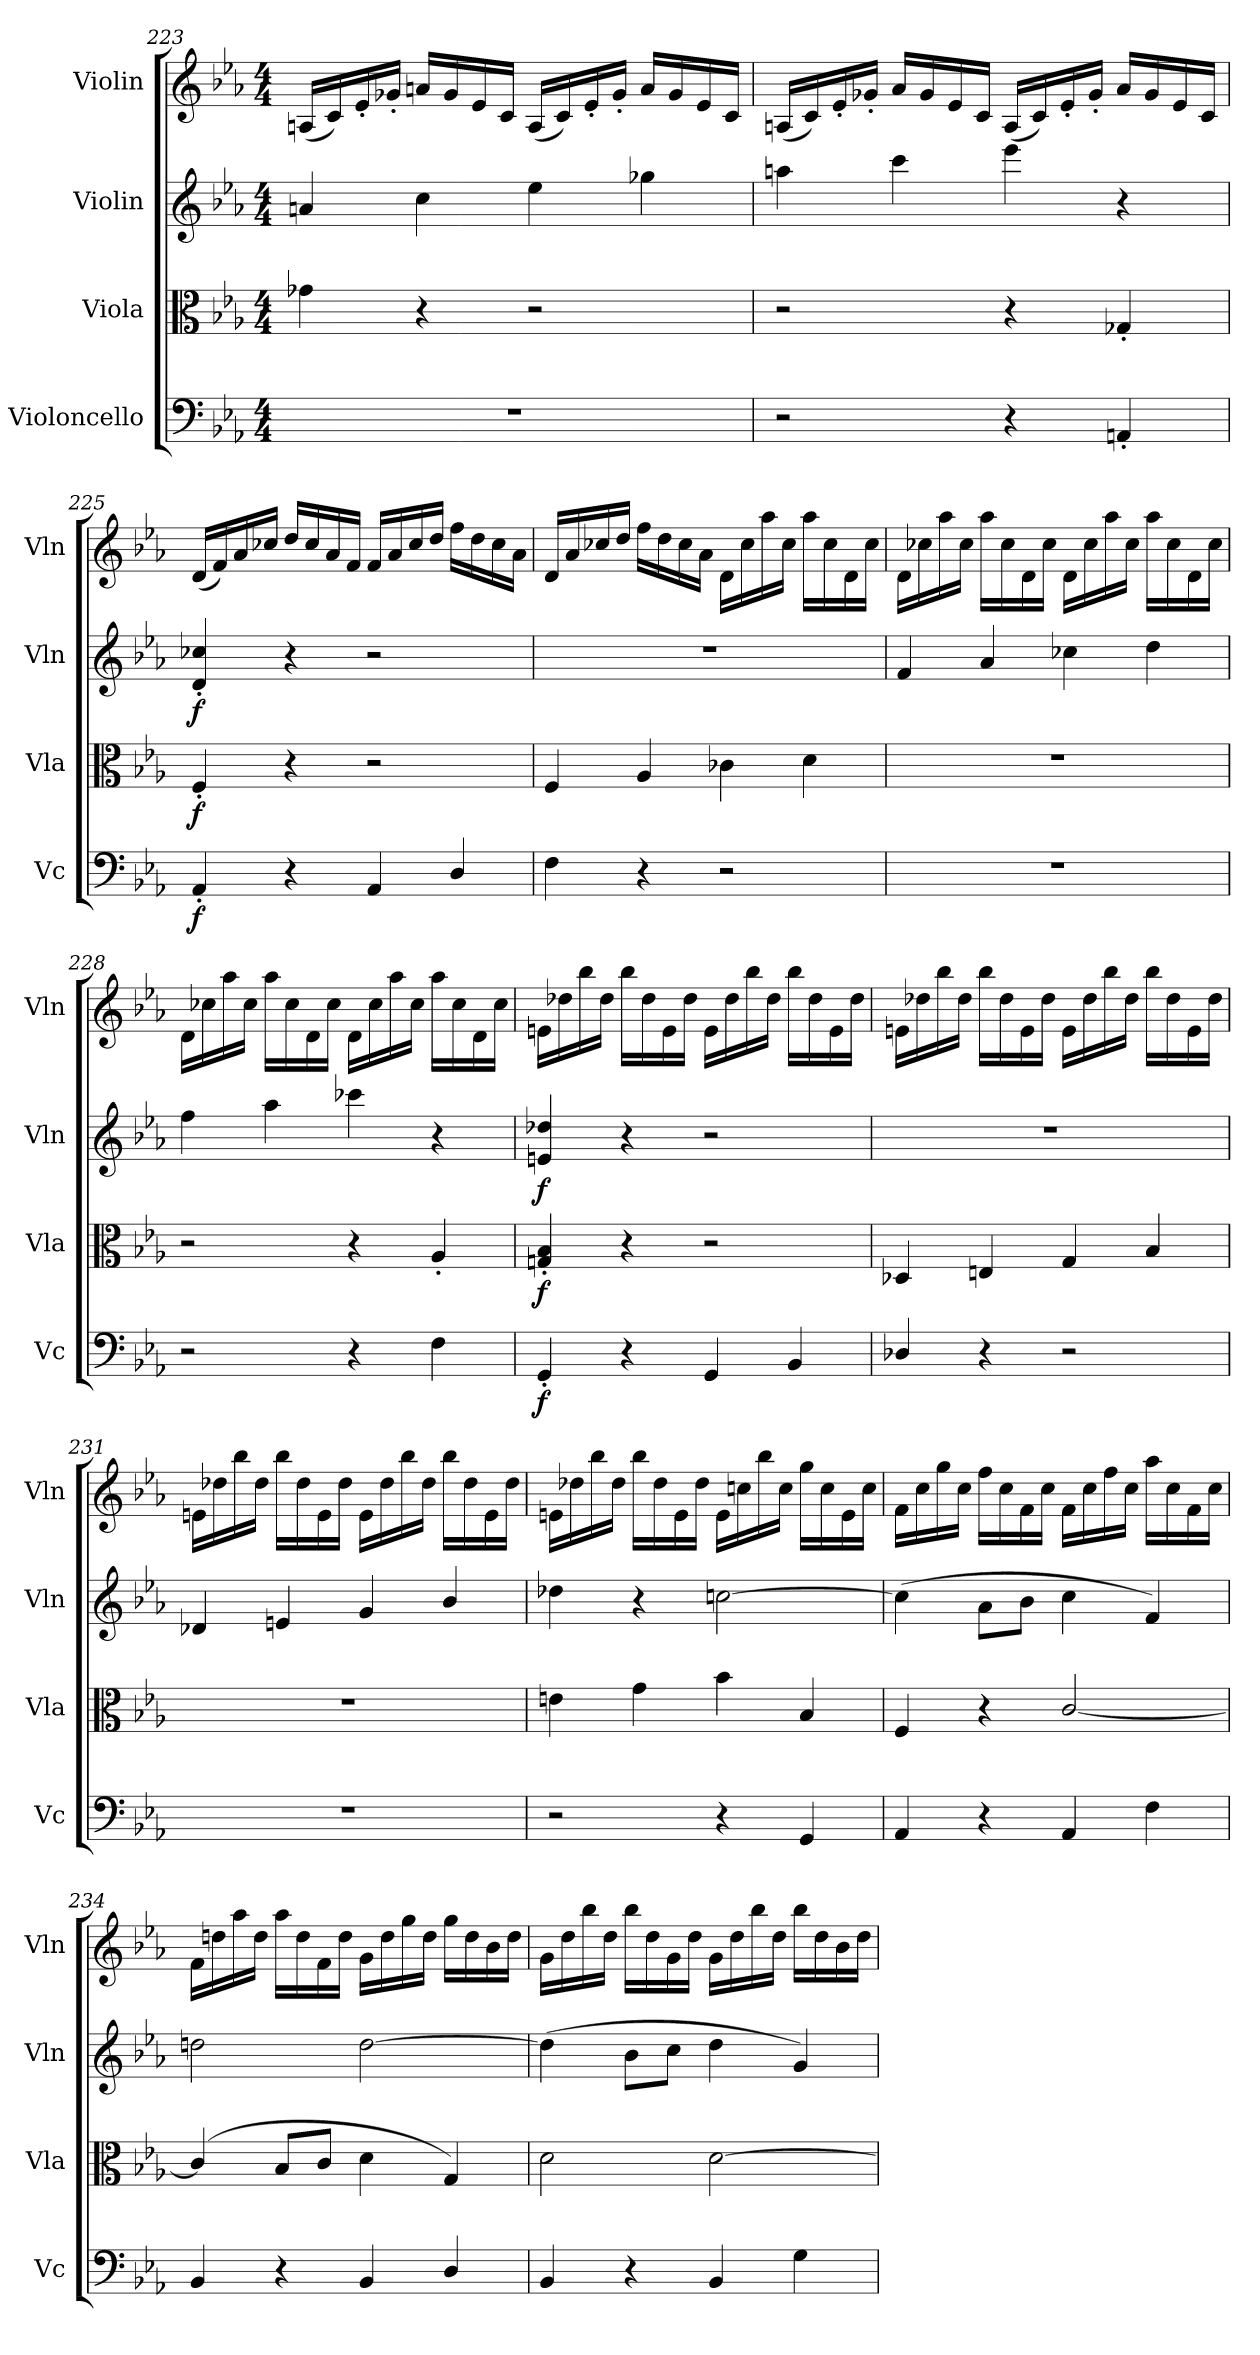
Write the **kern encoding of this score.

**kern	**dynam	**kern	**dynam	**kern	**dynam	**kern
*part4	*part4	*part3	*part3	*part2	*part2	*part1
*staff4	*staff4	*staff3	*staff3	*staff2	*staff2	*staff1
*I"Violoncello	*	*I"Viola	*	*I"Violin	*	*I"Violin
*I'Vc	*	*I'Vla	*	*I'Vln	*	*I'Vln
*clefF4	*	*clefC3	*	*clefG2	*	*clefG2
*k[b-e-a-]	*	*k[b-e-a-]	*	*k[b-e-a-]	*	*k[b-e-a-]
*E-:	*	*E-:	*	*E-:	*	*E-:
*M4/4	*	*M4/4	*	*M4/4	*	*M4/4
=223	=223	=223	=223	=223	=223	=223
1r	.	4g-X\	.	4an/	.	(16An/LL
.	.	.	.	.	.	16c/)
.	.	.	.	.	.	16e-'/
.	.	.	.	.	.	16g-X'/JJ
.	.	4r	.	4cc\	.	16an/LL
.	.	.	.	.	.	16g-/
.	.	.	.	.	.	16e-/
.	.	.	.	.	.	16c/JJ
.	.	2r	.	4ee-\	.	(16A/LL
.	.	.	.	.	.	16c/)
.	.	.	.	.	.	16e-'/
.	.	.	.	.	.	16g-'/JJ
.	.	.	.	4gg-X\	.	16a/LL
.	.	.	.	.	.	16g-/
.	.	.	.	.	.	16e-/
.	.	.	.	.	.	16c/JJ
=224	=224	=224	=224	=224	=224	=224
2r	.	2r	.	4aan\	.	(16An/LL
.	.	.	.	.	.	16c/)
.	.	.	.	.	.	16e-'/
.	.	.	.	.	.	16g-X'/JJ
.	.	.	.	4ccc\	.	16a-/LL
.	.	.	.	.	.	16g-/
.	.	.	.	.	.	16e-/
.	.	.	.	.	.	16c/JJ
4r	.	4r	.	4eee-\	.	(16A/LL
.	.	.	.	.	.	16c/)
.	.	.	.	.	.	16e-'/
.	.	.	.	.	.	16g-'/JJ
4AAn'/	.	4G-X'/	.	4r	.	16a-/LL
.	.	.	.	.	.	16g-/
.	.	.	.	.	.	16e-/
.	.	.	.	.	.	16c/JJ
=225	=225	=225	=225	=225	=225	=225
4AA-'/	f	4F'/	f	4d'/ 4cc-X'/	f	(16d/LL
.	.	.	.	.	.	16f/)
.	.	.	.	.	.	16a-/
.	.	.	.	.	.	16cc-X/JJ
4r	.	4r	.	4r	.	16dd/LL
.	.	.	.	.	.	16cc-/
.	.	.	.	.	.	16a-/
.	.	.	.	.	.	16f/JJ
4AA-/	.	2r	.	2r	.	16f/LL
.	.	.	.	.	.	16a-/
.	.	.	.	.	.	16cc-/
.	.	.	.	.	.	16dd/JJ
4D/	.	.	.	.	.	16ff\LL
.	.	.	.	.	.	16dd\
.	.	.	.	.	.	16cc-\
.	.	.	.	.	.	16a-\JJ
=226	=226	=226	=226	=226	=226	=226
4F\	.	4F/	.	1r	.	16d/LL
.	.	.	.	.	.	16a-/
.	.	.	.	.	.	16cc-X/
.	.	.	.	.	.	16dd/JJ
4r	.	4A-/	.	.	.	16ff\LL
.	.	.	.	.	.	16dd\
.	.	.	.	.	.	16cc-\
.	.	.	.	.	.	16a-\JJ
2r	.	4c-X\	.	.	.	16d\LL
.	.	.	.	.	.	16cc-\
.	.	.	.	.	.	16aa-\
.	.	.	.	.	.	16cc-\JJ
.	.	4d\	.	.	.	16aa-\LL
.	.	.	.	.	.	16cc-\
.	.	.	.	.	.	16d\
.	.	.	.	.	.	16cc-\JJ
=227	=227	=227	=227	=227	=227	=227
1r	.	1r	.	4f/	.	16d\LL
.	.	.	.	.	.	16cc-X\
.	.	.	.	.	.	16aa-\
.	.	.	.	.	.	16cc-\JJ
.	.	.	.	4a-/	.	16aa-\LL
.	.	.	.	.	.	16cc-\
.	.	.	.	.	.	16d\
.	.	.	.	.	.	16cc-\JJ
.	.	.	.	4cc-X\	.	16d\LL
.	.	.	.	.	.	16cc-\
.	.	.	.	.	.	16aa-\
.	.	.	.	.	.	16cc-\JJ
.	.	.	.	4dd\	.	16aa-\LL
.	.	.	.	.	.	16cc-\
.	.	.	.	.	.	16d\
.	.	.	.	.	.	16cc-\JJ
=228	=228	=228	=228	=228	=228	=228
2r	.	2r	.	4ff\	.	16d\LL
.	.	.	.	.	.	16cc-X\
.	.	.	.	.	.	16aa-\
.	.	.	.	.	.	16cc-\JJ
.	.	.	.	4aa-\	.	16aa-\LL
.	.	.	.	.	.	16cc-\
.	.	.	.	.	.	16d\
.	.	.	.	.	.	16cc-\JJ
4r	.	4r	.	4ccc-X\	.	16d\LL
.	.	.	.	.	.	16cc-\
.	.	.	.	.	.	16aa-\
.	.	.	.	.	.	16cc-\JJ
4F\	.	4A-'/	.	4r	.	16aa-\LL
.	.	.	.	.	.	16cc-\
.	.	.	.	.	.	16d\
.	.	.	.	.	.	16cc-\JJ
=229	=229	=229	=229	=229	=229	=229
4GG'/	f	4Gn'/ 4B-'/	f	4en/ 4dd-X/	f	16en\LL
.	.	.	.	.	.	16dd-X\
.	.	.	.	.	.	16bb-\
.	.	.	.	.	.	16dd-\JJ
4r	.	4r	.	4r	.	16bb-\LL
.	.	.	.	.	.	16dd-\
.	.	.	.	.	.	16e\
.	.	.	.	.	.	16dd-\JJ
4GG/	.	2r	.	2r	.	16e\LL
.	.	.	.	.	.	16dd-\
.	.	.	.	.	.	16bb-\
.	.	.	.	.	.	16dd-\JJ
4BB-/	.	.	.	.	.	16bb-\LL
.	.	.	.	.	.	16dd-\
.	.	.	.	.	.	16e\
.	.	.	.	.	.	16dd-\JJ
=230	=230	=230	=230	=230	=230	=230
4D-X/	.	4D-X/	.	1r	.	16en\LL
.	.	.	.	.	.	16dd-X\
.	.	.	.	.	.	16bb-\
.	.	.	.	.	.	16dd-\JJ
4r	.	4En/	.	.	.	16bb-\LL
.	.	.	.	.	.	16dd-\
.	.	.	.	.	.	16e\
.	.	.	.	.	.	16dd-\JJ
2r	.	4G/	.	.	.	16e\LL
.	.	.	.	.	.	16dd-\
.	.	.	.	.	.	16bb-\
.	.	.	.	.	.	16dd-\JJ
.	.	4B-/	.	.	.	16bb-\LL
.	.	.	.	.	.	16dd-\
.	.	.	.	.	.	16e\
.	.	.	.	.	.	16dd-\JJ
=231	=231	=231	=231	=231	=231	=231
1r	.	1r	.	4d-X/	.	16en\LL
.	.	.	.	.	.	16dd-X\
.	.	.	.	.	.	16bb-\
.	.	.	.	.	.	16dd-\JJ
.	.	.	.	4en/	.	16bb-\LL
.	.	.	.	.	.	16dd-\
.	.	.	.	.	.	16e\
.	.	.	.	.	.	16dd-\JJ
.	.	.	.	4g/	.	16e\LL
.	.	.	.	.	.	16dd-\
.	.	.	.	.	.	16bb-\
.	.	.	.	.	.	16dd-\JJ
.	.	.	.	4b-/	.	16bb-\LL
.	.	.	.	.	.	16dd-\
.	.	.	.	.	.	16e\
.	.	.	.	.	.	16dd-\JJ
=232	=232	=232	=232	=232	=232	=232
2r	.	4en\	.	4dd-X\	.	16en\LL
.	.	.	.	.	.	16dd-X\
.	.	.	.	.	.	16bb-\
.	.	.	.	.	.	16dd-\JJ
.	.	4g\	.	4r	.	16bb-\LL
.	.	.	.	.	.	16dd-\
.	.	.	.	.	.	16e\
.	.	.	.	.	.	16dd-\JJ
4r	.	4b-\	.	[2ccn\	.	16e\LL
.	.	.	.	.	.	16ccn\
.	.	.	.	.	.	16bb-\
.	.	.	.	.	.	16cc\JJ
4GG/	.	4B-/	.	.	.	16gg\LL
.	.	.	.	.	.	16cc\
.	.	.	.	.	.	16e\
.	.	.	.	.	.	16cc\JJ
=233	=233	=233	=233	=233	=233	=233
4AA-/	.	4F/	.	(4cc\]	.	16f\LL
.	.	.	.	.	.	16cc\
.	.	.	.	.	.	16gg\
.	.	.	.	.	.	16cc\JJ
4r	.	4r	.	8a-\L	.	16ff\LL
.	.	.	.	.	.	16cc\
.	.	.	.	8b-\J	.	16f\
.	.	.	.	.	.	16cc\JJ
4AA-/	.	[2c/	.	4cc\	.	16f\LL
.	.	.	.	.	.	16cc\
.	.	.	.	.	.	16ff\
.	.	.	.	.	.	16cc\JJ
4F\	.	.	.	4f/)	.	16aa-\LL
.	.	.	.	.	.	16cc\
.	.	.	.	.	.	16f\
.	.	.	.	.	.	16cc\JJ
=234	=234	=234	=234	=234	=234	=234
4BB-/	.	(4c/]	.	2ddn\	.	16f\LL
.	.	.	.	.	.	16ddn\
.	.	.	.	.	.	16aa-\
.	.	.	.	.	.	16dd\JJ
4r	.	8B-/L	.	.	.	16aa-\LL
.	.	.	.	.	.	16dd\
.	.	8c/J	.	.	.	16f\
.	.	.	.	.	.	16dd\JJ
4BB-/	.	4d\	.	[2dd\	.	16g\LL
.	.	.	.	.	.	16dd\
.	.	.	.	.	.	16gg\
.	.	.	.	.	.	16dd\JJ
4D/	.	4G/)	.	.	.	16gg\LL
.	.	.	.	.	.	16dd\
.	.	.	.	.	.	16b-\
.	.	.	.	.	.	16dd\JJ
=235	=235	=235	=235	=235	=235	=235
4BB-/	.	2d\	.	(4dd\]	.	16g\LL
.	.	.	.	.	.	16dd\
.	.	.	.	.	.	16bb-\
.	.	.	.	.	.	16dd\JJ
4r	.	.	.	8b-\L	.	16bb-\LL
.	.	.	.	.	.	16dd\
.	.	.	.	8cc\J	.	16g\
.	.	.	.	.	.	16dd\JJ
4BB-/	.	[2d\	.	4dd\	.	16g\LL
.	.	.	.	.	.	16dd\
.	.	.	.	.	.	16bb-\
.	.	.	.	.	.	16dd\JJ
4G\	.	.	.	4g/)	.	16bb-\LL
.	.	.	.	.	.	16dd\
.	.	.	.	.	.	16b-\
.	.	.	.	.	.	16dd\JJ
=	=	=	=	=	=	=
*-	*-	*-	*-	*-	*-	*-
